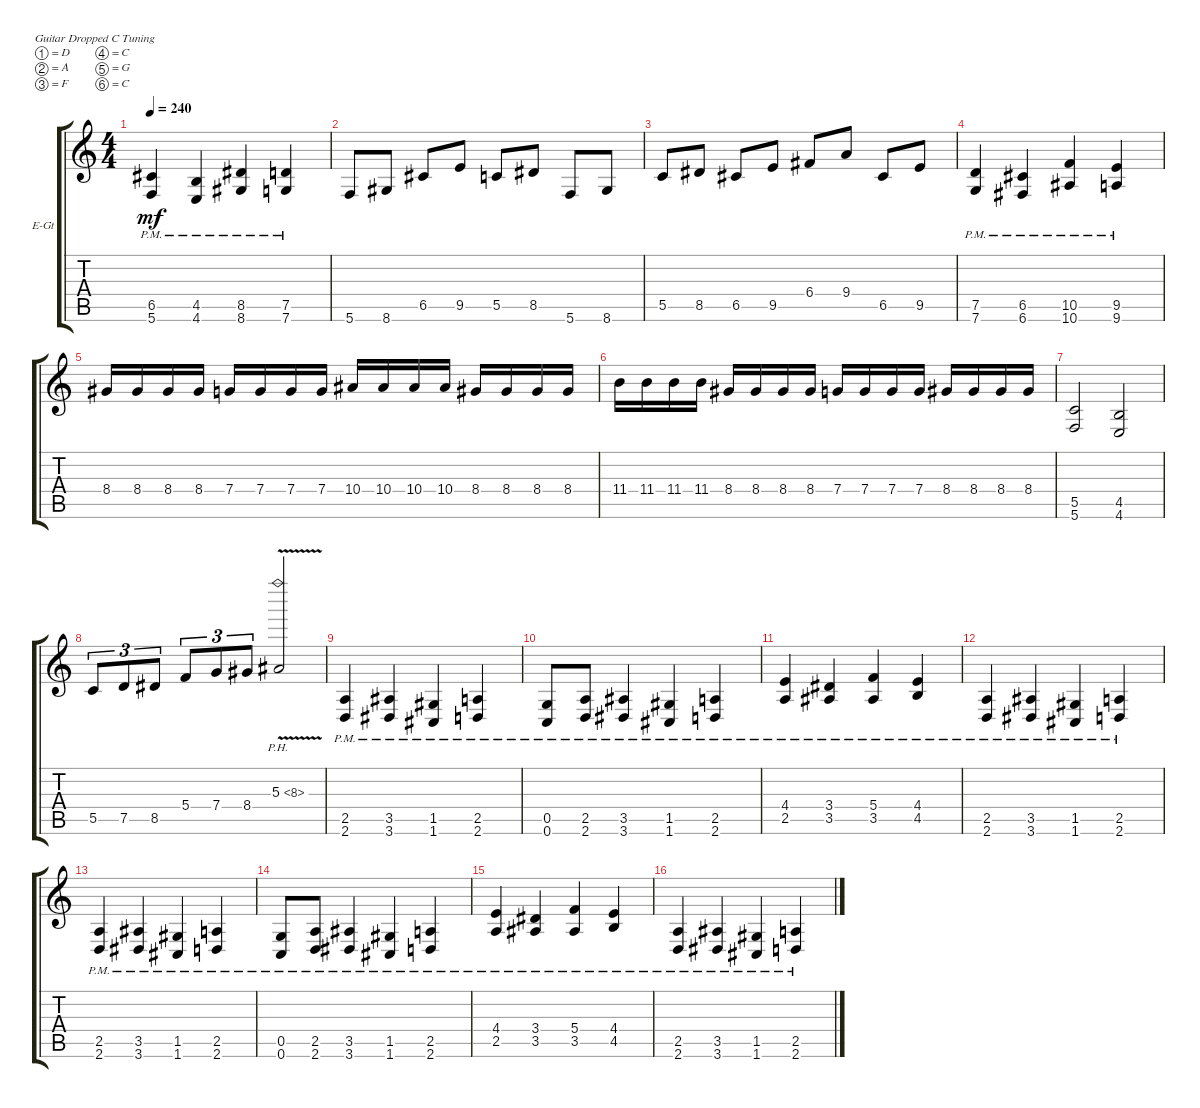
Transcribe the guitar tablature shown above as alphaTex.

\defaultSystemsLayout 4
\bracketExtendMode groupsimilarinstruments
\firstSystemTrackNameOrientation horizontal
\otherSystemsTrackNameOrientation horizontal
\track ("Electric Guitar" "E-Gt") {instrument overdrivenguitar}
\staff {score tabs}
\tuning (D4 A3 F3 C3 G2 C2)
\ts (4 4)
\tempo 240
\clef g2
\ks c
(5.6{pm} 6.5{pm}).4{dy mf instrument overdrivenguitar} (4.6{pm} 4.5{pm}).4 (8.6{pm} 8.5{pm}).4 (7.6{pm} 7.5{pm}).4 |
5.6.8 8.6.8 6.5.8 9.5.8 5.5.8 8.5.8 5.6.8 8.6.8 |
5.5.8 8.5.8 6.5.8 9.5.8 6.4.8 9.4.8 6.5.8 9.5.8 |
(7.6{pm} 7.5{pm}).4 (6.6{pm} 6.5{pm}).4 (10.6{pm} 10.5{pm}).4 (9.6{pm} 9.5{pm}).4 |
8.4.16 8.4.16 8.4.16 8.4.16 7.4.16 7.4.16 7.4.16 7.4.16 10.4.16 10.4.16 10.4.16 10.4.16 8.4.16 8.4.16 8.4.16 8.4.16 |
11.4.16 11.4.16 11.4.16 11.4.16 8.4.16 8.4.16 8.4.16 8.4.16 7.4.16 7.4.16 7.4.16 7.4.16 8.4.16 8.4.16 8.4.16 8.4.16 |
(5.6 5.5).2 (4.6 4.5).2 |
5.5.8{tu (3 2)} 7.5.8{tu (3 2)} 8.5.8{tu (3 2)} 5.4.8{tu (3 2)} 7.4.8{tu (3 2)} 8.4.8{tu (3 2)} 5.3{ph 3 v}.2 |
(2.6{pm} 2.5{pm}).4 (3.6{pm} 3.5{pm}).4 (1.6{pm} 1.5{pm}).4 (2.6{pm} 2.5{pm}).4 |
(0.6{pm} 0.5{pm}).8 (2.6{pm} 2.5{pm}).8 (3.6{pm} 3.5{pm}).4 (1.6{pm} 1.5{pm}).4 (2.6{pm} 2.5{pm}).4 |
(2.5{pm} 4.4{pm}).4 (3.5{pm} 3.4{pm}).4 (3.5{pm} 5.4{pm}).4 (4.5{pm} 4.4{pm}).4 |
(2.6{pm} 2.5{pm}).4 (3.6{pm} 3.5{pm}).4 (1.6{pm} 1.5{pm}).4 (2.6{pm} 2.5{pm}).4 |
(2.6{pm} 2.5{pm}).4 (3.6{pm} 3.5{pm}).4 (1.6{pm} 1.5{pm}).4 (2.6{pm} 2.5{pm}).4 |
(0.6{pm} 0.5{pm}).8 (2.6{pm} 2.5{pm}).8 (3.6{pm} 3.5{pm}).4 (1.6{pm} 1.5{pm}).4 (2.6{pm} 2.5{pm}).4 |
(2.5{pm} 4.4{pm}).4 (3.5{pm} 3.4{pm}).4 (3.5{pm} 5.4{pm}).4 (4.5{pm} 4.4{pm}).4 |
(2.6{pm} 2.5{pm}).4 (3.6{pm} 3.5{pm}).4 (1.6{pm} 1.5{pm}).4 (2.6{pm} 2.5{pm}).4
